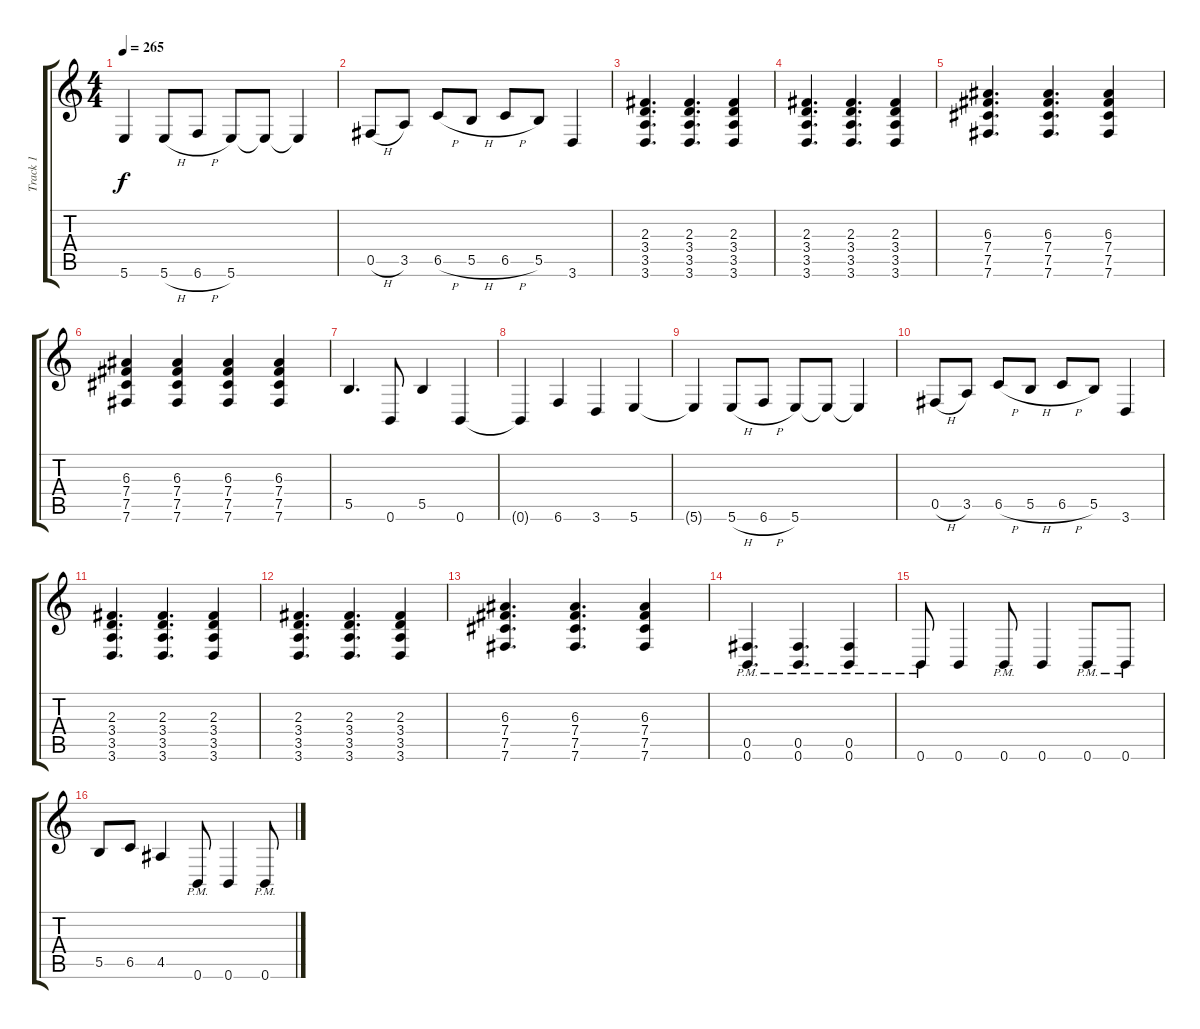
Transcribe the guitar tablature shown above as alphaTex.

\track ("Track 1" "Track 1") {instrument overdrivenguitar}
\staff {score tabs}
\tuning (Db4 Ab3 E3 B2 Gb2 B1) {hide}
\ts (4 4)
\tempo 265
\clef g2
\ks c
5.6{t}.4{dy f} 5.6{h}.8 6.6{h}.8 5.6.8 5.6{t}.8 5.6{t}.4 |
0.5{h}.8 3.5.8 6.5{h}.8 5.5{h}.8 6.5{h}.8 5.5.8 3.6.4 |
(2.3 3.4 3.5 3.6).4{d} (2.3 3.4 3.5 3.6).4{d} (2.3 3.4 3.5 3.6).4 |
(2.3 3.4 3.5 3.6).4{d} (2.3 3.4 3.5 3.6).4{d} (2.3 3.4 3.5 3.6).4 |
(6.3 7.4 7.5 7.6).4{d} (6.3 7.4 7.5 7.6).4{d} (6.3 7.4 7.5 7.6).4 |
(6.3 7.4 7.5 7.6).4 (6.3 7.4 7.5 7.6).4 (6.3 7.4 7.5 7.6).4 (6.3 7.4 7.5 7.6).4 |
5.5.4{d} 0.6.8 5.5.4 0.6.4 |
0.6{t}.4 6.6.4 3.6.4 5.6.4 |
5.6{t}.4 5.6{h}.8 6.6{h}.8 5.6.8 5.6{t}.8 5.6{t}.4 |
0.5{h}.8 3.5.8 6.5{h}.8 5.5{h}.8 6.5{h}.8 5.5.8 3.6.4 |
(2.3 3.4 3.5 3.6).4{d} (2.3 3.4 3.5 3.6).4{d} (2.3 3.4 3.5 3.6).4 |
(2.3 3.4 3.5 3.6).4{d} (2.3 3.4 3.5 3.6).4{d} (2.3 3.4 3.5 3.6).4 |
(6.3 7.4 7.5 7.6).4{d} (6.3 7.4 7.5 7.6).4{d} (6.3 7.4 7.5 7.6).4 |
(0.5{pm} 0.6{pm}).4{d} (0.5{pm} 0.6{pm}).4{d} (0.5{pm} 0.6{pm}).4 |
0.6{pm}.8 0.6.4 0.6{pm}.8 0.6.4 0.6{pm}.8 0.6{pm}.8 |
5.5.8 6.5.8 4.5.4 0.6{pm}.8 0.6.4 0.6{pm}.8
